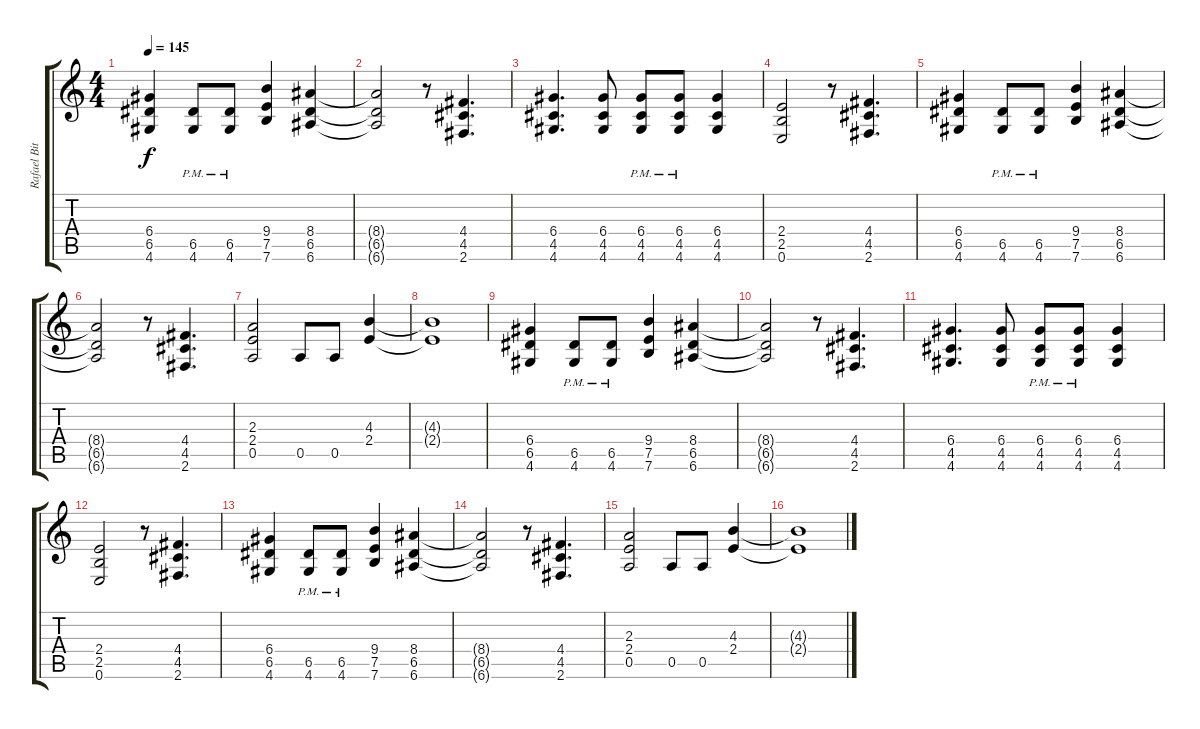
\track ("Rafael Bittencourt" "Rafael Bit") {instrument distortionguitar}
\staff {score tabs}
\tuning (E4 B3 G3 D3 A2 E2) {hide}
\ts (4 4)
\tempo 145
\clef g2
\ks c
(6.4 6.5 4.6).4{dy f instrument distortionguitar} (6.5{pm} 4.6{pm}).8 (6.5{pm} 4.6{pm}).8 (9.4 7.5 7.6).4 (8.4 6.5 6.6).4 |
(8.4{t} 6.5{t} 6.6{t}).2 r.8 (4.4 4.5 2.6).4{d} |
(6.4 4.5 4.6).4{d} (6.4 4.5 4.6).8 (6.4{pm} 4.5{pm} 4.6{pm}).8 (6.4{pm} 4.5{pm} 4.6{pm}).8 (6.4 4.5 4.6).4 |
(2.4 2.5 0.6).2 r.8 (4.4 4.5 2.6).4{d} |
(6.4 6.5 4.6).4 (6.5{pm} 4.6{pm}).8 (6.5{pm} 4.6{pm}).8 (9.4 7.5 7.6).4 (8.4 6.5 6.6).4 |
(8.4{t} 6.5{t} 6.6{t}).2 r.8 (4.4 4.5 2.6).4{d} |
(2.3 2.4 0.5).2 0.5.8 0.5.8 (4.3 2.4).4 |
(4.3{t} 2.4{t}).1 |
(6.4 6.5 4.6).4 (6.5{pm} 4.6{pm}).8 (6.5{pm} 4.6{pm}).8 (9.4 7.5 7.6).4 (8.4 6.5 6.6).4 |
(8.4{t} 6.5{t} 6.6{t}).2 r.8 (4.4 4.5 2.6).4{d} |
(6.4 4.5 4.6).4{d} (6.4 4.5 4.6).8 (6.4{pm} 4.5{pm} 4.6{pm}).8 (6.4{pm} 4.5{pm} 4.6{pm}).8 (6.4 4.5 4.6).4 |
(2.4 2.5 0.6).2 r.8 (4.4 4.5 2.6).4{d} |
(6.4 6.5 4.6).4 (6.5{pm} 4.6{pm}).8 (6.5{pm} 4.6{pm}).8 (9.4 7.5 7.6).4 (8.4 6.5 6.6).4 |
(8.4{t} 6.5{t} 6.6{t}).2 r.8 (4.4 4.5 2.6).4{d} |
(2.3 2.4 0.5).2 0.5.8 0.5.8 (4.3 2.4).4 |
(4.3{t} 2.4{t}).1
